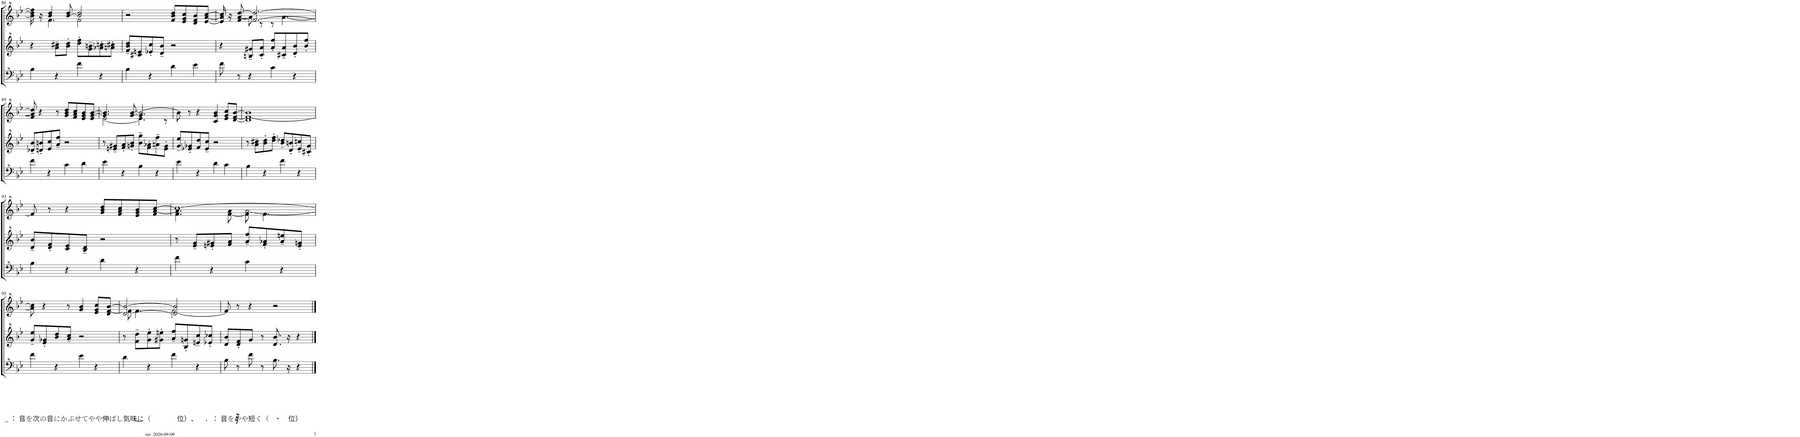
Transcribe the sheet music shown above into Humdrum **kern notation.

**kern	**kern	**kern
*part3	*part2	*part1
*staff3	*staff2	*staff1
*I"パンフルート	*I"パンフルート	*I"パンフルート
!!LO:PB:g=z
*clefF^4	*clefG^2	*clefG^2
*k[b-e-]	*k[b-e-]	*k[b-e-]
*M2/2	*M2/2	*M2/2
*met(c|)	*met(c|)	*met(c|)
=86	=86	=86
*	*	*^
4b-\	4r	16bb-\] 16ddd\] 16fff\]	8ryy
.	.	16r	.
.	.	4bb-/ 4ddd/	4.ff\
4r	8aa\~ 8ccc#X\~L	.	.
.	8bb-\' 8ddd\'J	[8bb-/ 8ddd/	.
4ff\	8ddd\' 8fff\'L	2bb-/] 2ddd/	2ff\
.	8gg\~ 8bbn\~	.	.
4r	8aa-X\' 8cccn\'	.	.
.	8aan\' 8ccc#X\'J	.	.
*	*	*v	*v
=87	=87	=87
4b-\	8ff/~ 8bb-/~ 8ddd/~L	2r
.	8cc#X/ 8een/	.
4r	8ee-X/' 8ccc/'	.
.	8dd/~ 8bb-/~J	.
4dd\	2r	8ff/ 8bb-/ 8ddd/L
.	.	8ee-/ 8gg/ 8ccc/
4ee-\	.	8dd/ 8ff/ 8bb-/
.	.	[8ee-/ [8aa/ [8ccc/J
=88	=88	=88
*	*	*^
8ff\	4r	16ee-/] 16aa/] 16ccc/]	4ryy
.	.	16r	.
8r	.	[8ff/ [8aa/ [8ddd/	.
4r	8bn/~ 8gg#X/~L	2.ff/_ 2.ddd/_	8aa\]
.	8cc/' 8aa/'J	.	8r
4cc\	8aa/' 8fff/'L	.	8r
.	8cc#X/~ 8aa/~	.	[4.aa\
4r	8dd/' 8bb-/'	.	.
.	8bb-/' 8fff/'J	.	.
*	*	*v	*v
!!LO:LB:g=z
=89	=89	=89
4ff\	8dd-X/~ 8bb-/~L	8ff/] 8aa/] 8ddd/]
.	8ddn/' 8bbn/'	4r
4r	8ee-/ 8ccc/	.
.	8aa/~ 8fff/~J	8r
4cc\	2r	8gg/ 8bb-/ 8ddd/L
.	.	8ff/ 8aa/ 8ccc/
4dd\	.	8ee-/ 8gg/ 8bb-/
.	.	8ee-/ [8gg/ [8bb-/J
=90	=90	=90
*	*	*^
*	*	*	*^
4ee-\	8r	4.gg/] 4.bb-/]	[2ee-\	2ryy
.	8een/~ 8gg#X/~L	.	.	.
4r	8ff/' 8aa/'	.	.	.
.	8ggn/' 8bb-/'J	[8gg/ [8bb-/	.	.
4b-\	8bb-\~ 8ggg\~L	2bb-/_	4.ee-\]	4.gg/]
.	8ff\' 8aa-X\'	.	.	.
4r	8aan\~ 8fff\~	.	.	.
.	8ee\' 8gg\'J	.	8ryy	8r
*	*	*v	*v	*v
=91	=91	=91
4ee-\	8gg/~ 8eee-/~L	8bb-\]
.	8ee-X/' 8gg-X/'	8r
4r	8ff/ 8ddd/	4r
.	8ee-/~ 8ccc/~J	.
4dd\	2r	4cc/ 4gg/ 4bb-/
4cc\	.	8ee-/ 8gg/ 8ccc/L
.	.	[8dd/ [8ff/ [8bb-/J
=92	=92	=92
4b-\	8r	1dd] 1ff_ 1bb-]
.	8aa\~ 8ccc#X\~L	.
4r	8bb-\' 8ddd\'	.
.	8ddd\' 8fff\'J	.
4ff\	8bb-/~ 8ddd-X/~L	.
.	8dd/' 8bbn/'	.
4r	8ee-/~ 8cccn/~	.
.	8cc#X/' 8gg/'J	.
!!LO:LB:g=z
=93	=93	=93
4b-\	8dd/~ 8bb-/~L	8ff/]
.	8dd/' 8ff/'	8r
4r	8cc/ 8ee-/	4r
.	8b-/~ 8dd/~J	.
4dd\	2r	8gg/ 8bb-/ 8ddd/L
.	.	8ff/ 8aa/ 8ccc/
4r	.	8ee-/ 8gg/ 8bb-/
.	.	8ff/ [8aa/ [8ccc/J
=94	=94	=94
*	*	*^
*	*	*	*^
4ff\	8r	1ccc_	2ryy	4.ff\ 4.aa\]
.	8ee-/~ 8gg/~L	.	.	.
4r	8een/' 8gg#X/'	.	.	.
.	8ff/ 8aa/J	.	.	[8ff\ 8aa\
4cc\	8aa/~ 8fff/~L	.	[2aa\	8ff\]
.	8ff/' 8aa-X/'	.	.	4.ff\
4r	8aa-/~ 8eeen/~	.	.	.
.	8ee/' 8ggn/'J	.	.	.
*	*	*v	*v	*v
!!LO:LB:g=z
=95	=95	=95
!LO:TX:b:t=_ ： 音を次の音にかぶせてやや伸ばし気味に（       　    位）、　．： 音をやや短く（    ･     位）	!	!
4ff\	8gg/~ 8eee-/~L	8aa\] 8ccc\]
.	8ee-/' 8gg-X/'	4r
4r	8bb-/ 8ddd/	.
.	8aa/~ 8ccc/~J	8r
4ee-\	2r	4gg/ 4bb-/
4r	.	8ee-/ 8gg/ 8ccc/L
.	.	8dd/ [8ff/ [8bb-/J
=96	=96	=96
*	*	*^
4dd\	8r	[2dd/ 2bb-/_	8ff\]
.	8ff\~ 8ddd\~L	.	4.ff\
4r	8gg\' 8eee-\'	.	.
.	8gg#X\' 8eeen\'J	.	.
4ff\	8aa/~ 8fff/~L	2dd/] 2bb-/]	[2ff\
.	8b-/' 8ggn/'	.	.
4r	8een/~ 8ccc/~	.	.
.	8ee-X/' 8ccc-X/'J	.	.
*	*	*v	*v
=97	=97	=97
8b-\	8dd/ 8bb-/L	8ff/]
8r	8dd/' 8ff/'	8r
8ff\	8gg/J	4r
8r	8r	.
8.b-\	8.dd/ 8.bb-/	2r
16r	16r	.
4r	4r	.
==	==	==
*-	*-	*-
